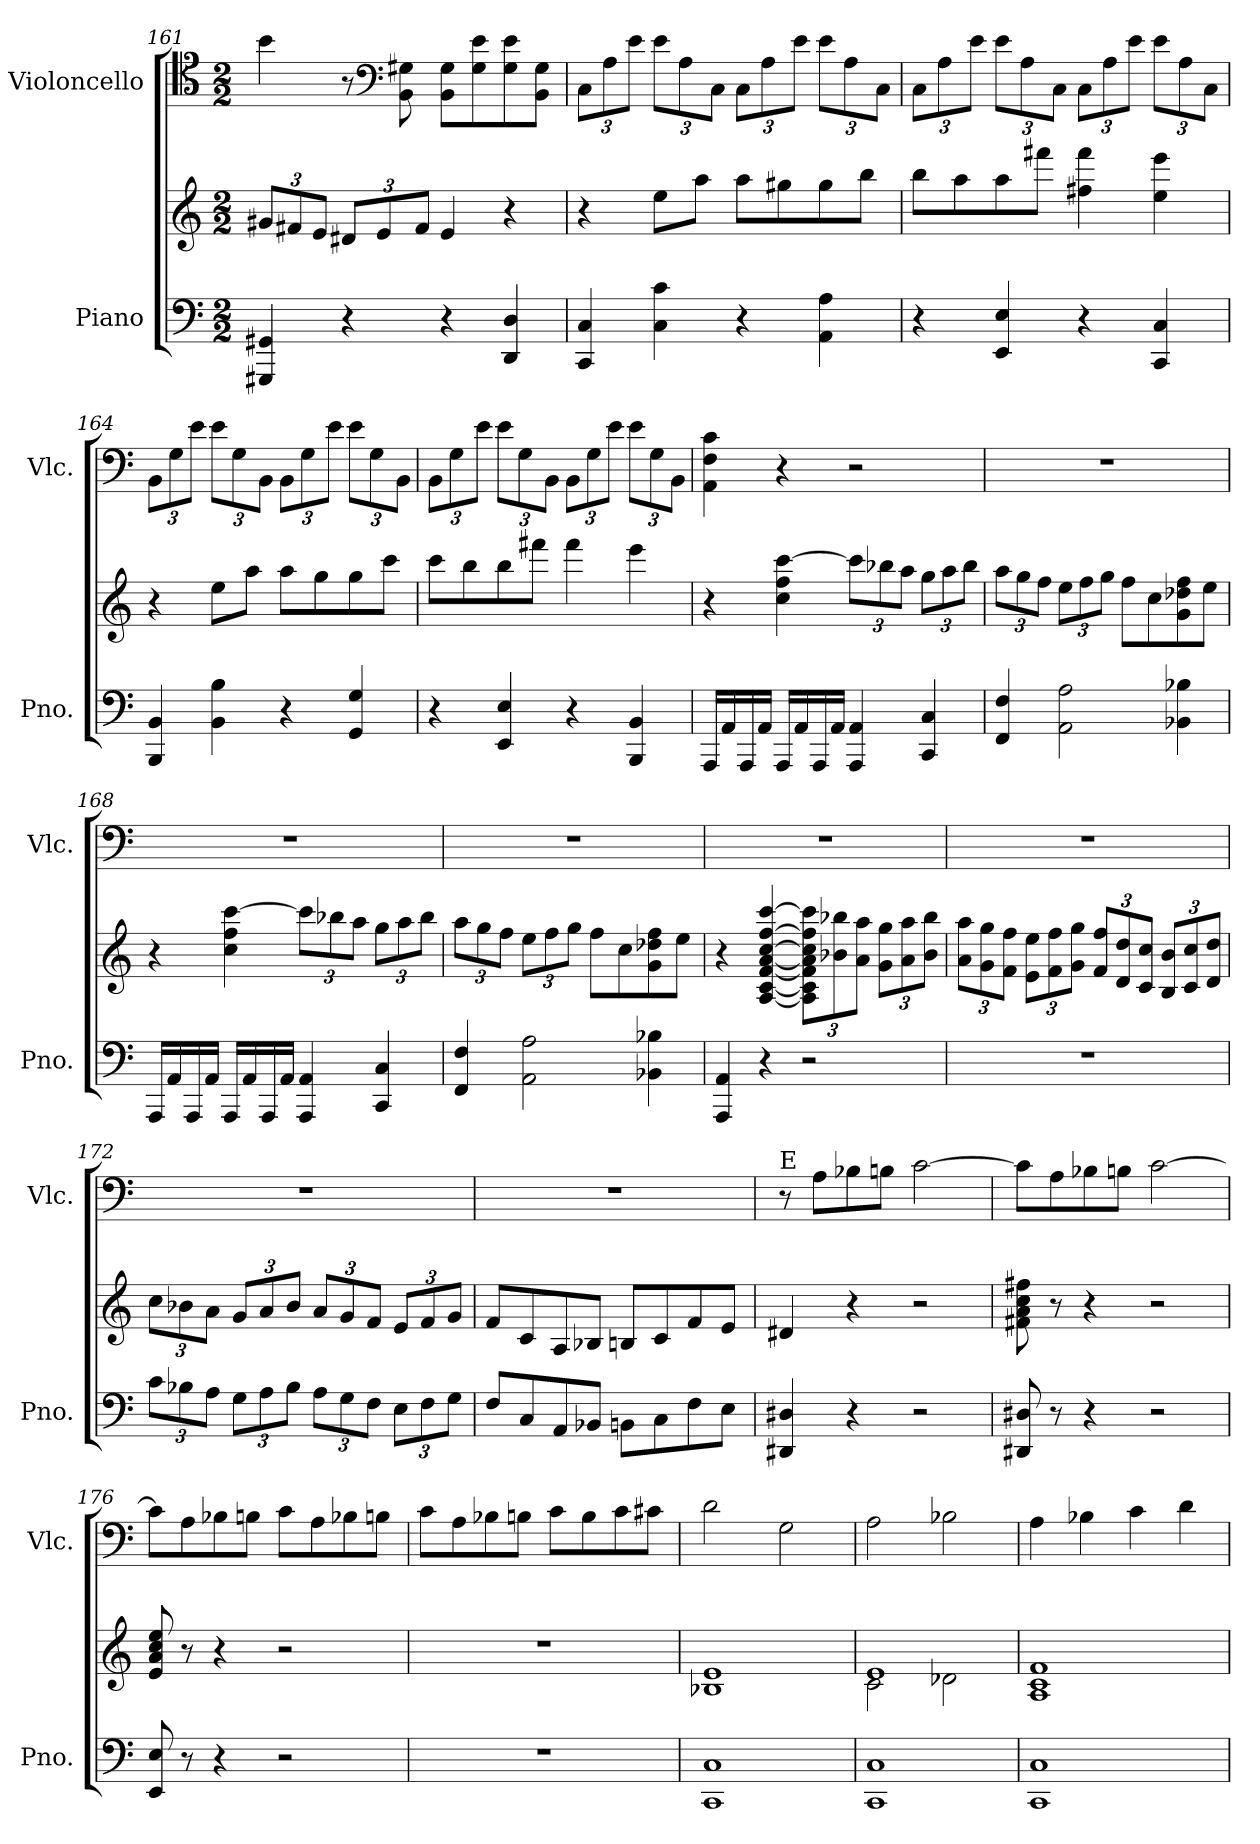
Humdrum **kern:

**kern	**kern	**kern
*part2	*part2	*part1
*staff3	*staff2	*staff1
*I"Piano	*	*I"Violoncello
*I'Pno.	*	*I'Vlc.
!!LO:PB:g=z
*clefF4	*clefG2	*clefC4
*k[]	*k[]	*k[]
*M2/2	*M2/2	*M2/2
*	*Xbrackettup	*
=161	=161	=161
4GGG#X/ 4GG#X/	12g#X/L	4b\
.	12f#X/	.
.	12e/J	.
4r	12d#X/L	8r
.	12e/	.
*	*	*clefF4
.	.	8BB\ 8G#X\
.	12f#/J	.
4r	4e/	8BB\ 8G#\L
.	.	8G#\ 8e\
4DD/ 4D/	4r	8G#\ 8e\
.	.	8BB\ 8G#\J
=162	=162	=162
*	*	*Xbrackettup
4CC/ 4C/	4r	12C\L
.	.	12A\
.	.	12e\J
4C\ 4c\	8ee\L	12e\L
.	.	12A\
.	8aa\J	.
.	.	12C\J
4r	8aa\L	12C\L
.	.	12A\
.	8gg#X\	.
.	.	12e\J
4AA\ 4A\	8gg#\	12e\L
.	.	12A\
.	8bb\J	.
.	.	12C\J
=163	=163	=163
4r	8bb\L	12C\L
.	.	12A\
.	8aa\	.
.	.	12e\J
4EE/ 4E/	8aa\	12e\L
.	.	12A\
.	8fff#X\J	.
.	.	12C\J
4r	4ff#X\ 4fff#\	12C\L
.	.	12A\
.	.	12e\J
4CC/ 4C/	4ee\ 4eee\	12e\L
.	.	12A\
.	.	12C\J
!!LO:LB:g=z
=164	=164	=164
4BBB/ 4BB/	4r	12BB\L
.	.	12G\
.	.	12e\J
4BB\ 4B\	8ee\L	12e\L
.	.	12G\
.	8aa\J	.
.	.	12BB\J
4r	8aa\L	12BB\L
.	.	12G\
.	8gg\	.
.	.	12e\J
4GG/ 4G/	8gg\	12e\L
.	.	12G\
.	8ccc\J	.
.	.	12BB\J
=165	=165	=165
4r	8ccc\L	12BB\L
.	.	12G\
.	8bb\	.
.	.	12e\J
4EE/ 4E/	8bb\	12e\L
.	.	12G\
.	8fff#X\J	.
.	.	12BB\J
4r	4fff#\	12BB\L
.	.	12G\
.	.	12e\J
4BBB/ 4BB/	4eee\	12e\L
.	.	12G\
.	.	12BB\J
=166	=166	=166
16AAA/LL	4r	4AA\ 4F\ 4c\
16AA/	.	.
16AAA/	.	.
16AA/JJ	.	.
16AAA/LL	4cc\ 4ff\ [4ccc\	4r
16AA/	.	.
16AAA/	.	.
16AA/JJ	.	.
4AAA/ 4AA/	12ccc\L]	2r
.	12bb-X\	.
.	12aa\J	.
4CC/ 4C/	12gg\L	.
.	12aa\	.
.	12bb-\J	.
!!LO:LB:g=z
=167	=167	=167
4FF/ 4F/	12aa\L	1r
.	12gg\	.
.	12ff\J	.
2AA\ 2A\	12ee\L	.
.	12ff\	.
.	12gg\J	.
.	8ff\L	.
.	8cc\	.
4BB-X\ 4B-X\	8g\ 8dd-X\ 8ff\	.
.	8ee\J	.
=168	=168	=168
16AAA/LL	4r	1r
16AA/	.	.
16AAA/	.	.
16AA/JJ	.	.
16AAA/LL	4cc\ 4ff\ [4ccc\	.
16AA/	.	.
16AAA/	.	.
16AA/JJ	.	.
4AAA/ 4AA/	12ccc\L]	.
.	12bb-X\	.
.	12aa\J	.
4CC/ 4C/	12gg\L	.
.	12aa\	.
.	12bb-\J	.
=169	=169	=169
4FF/ 4F/	12aa\L	1r
.	12gg\	.
.	12ff\J	.
2AA\ 2A\	12ee\L	.
.	12ff\	.
.	12gg\J	.
.	8ff\L	.
.	8cc\	.
4BB-X\ 4B-X\	8g\ 8dd-X\ 8ff\	.
.	8ee\J	.
=170	=170	=170
4AAA/ 4AA/	4r	1r
4r	[4A/ [4c/ [4f/ [4a/ [4cc/ [4ff/ [4ccc/	.
2r	12A\] 12c\] 12f\] 12a\] 12cc\] 12ff\] 12ccc\]L	.
.	12b-X\ 12bb-X\	.
.	12a\ 12aa\J	.
.	12g\ 12gg\L	.
.	12a\ 12aa\	.
.	12b-\ 12bb-\J	.
!!LO:LB:g=z
=171	=171	=171
1r	12a\ 12aa\L	1r
.	12g\ 12gg\	.
.	12f\ 12ff\J	.
.	12e\ 12ee\L	.
.	12f\ 12ff\	.
.	12g\ 12gg\J	.
.	12f/ 12ff/L	.
.	12d/ 12dd/	.
.	12c/ 12cc/J	.
.	12B/ 12b/L	.
.	12c/ 12cc/	.
.	12d/ 12dd/J	.
=172	=172	=172
*Xbrackettup	*	*
12c\L	12cc\L	1r
12B-X\	12b-X\	.
12A\J	12a\J	.
12G\L	12g/L	.
12A\	12a/	.
12B-\J	12b-/J	.
12A\L	12a/L	.
12G\	12g/	.
12F\J	12f/J	.
12E\L	12e/L	.
12F\	12f/	.
12G\J	12g/J	.
=173	=173	=173
8F/L	8f/L	1r
8C/	8c/	.
8AA/	8A/	.
8BB-X/J	8B-X/J	.
8BBn\L	8Bn/L	.
8C\	8c/	.
8F\	8f/	.
8E\J	8e/J	.
=174	=174	=174
!	!	!LO:TX:a:t=E
4DD#X/ 4D#X/	4d#X/	8r
.	.	8A\L
4r	4r	8B-X\
.	.	8Bn\J
2r	2r	[2c\
=175	=175	=175
8DD#X/ 8D#X/	8f#X\ 8a\ 8cc\ 8ff#X\	8c\L]
8r	8r	8A\
4r	4r	8B-X\
.	.	8Bn\J
2r	2r	[2c\
!!LO:PB:g=z
=176	=176	=176
8EE/ 8E/	8e/ 8a/ 8cc/ 8ee/	8c\L]
8r	8r	8A\
4r	4r	8B-X\
.	.	8Bn\J
2r	2r	8c\L
.	.	8A\
.	.	8B-X\
.	.	8Bn\J
=177	=177	=177
1r	1r	8c\L
.	.	8A\
.	.	8B-X\
.	.	8Bn\J
.	.	8c\L
.	.	8B\
.	.	8c\
.	.	8c#X\J
=178	=178	=178
1CC 1C	1B-X 1e	2d\
.	.	2G\
=179	=179	=179
*	*^	*
1CC 1C	1e	2c\	2A\
.	.	2d-X\	2B-X\
*	*v	*v	*
=180	=180	=180
1CC 1C	1A 1c 1f	4A\
.	.	4B-X\
.	.	4c\
.	.	4d\
=	=	=
*-	*-	*-
